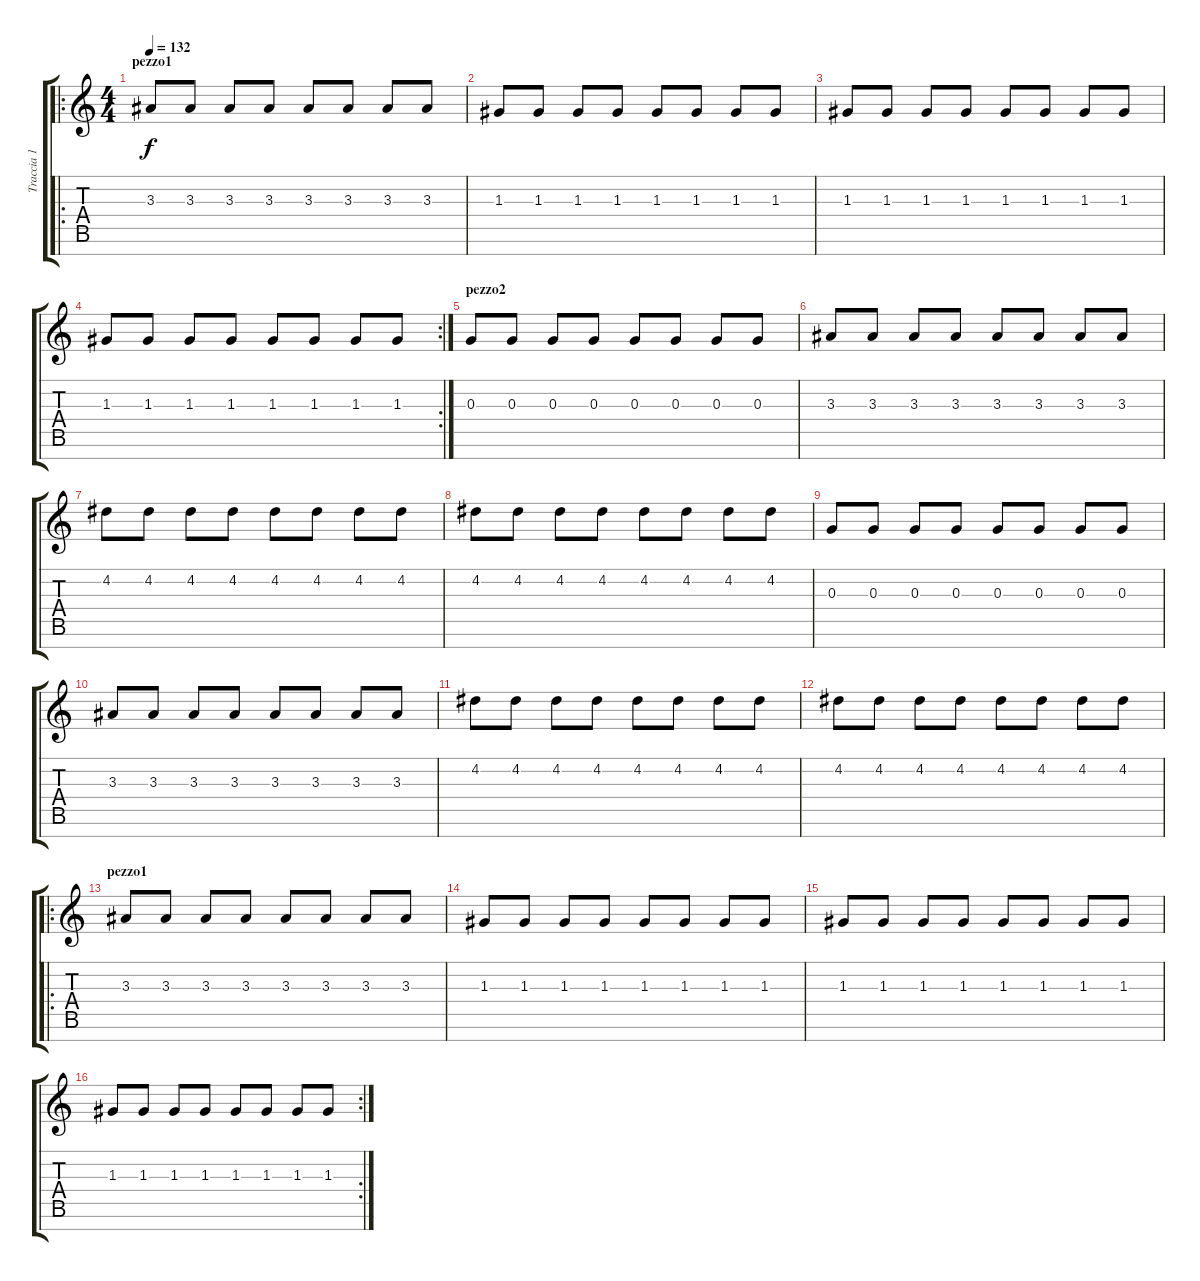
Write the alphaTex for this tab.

\track ("Traccia 1" "Traccia 1") {instrument distortionguitar}
\staff {score tabs}
\tuning (E4 B3 G3 D3 A2 E2 B1) {hide}
\ro
\ts (4 4)
\section ("" "pezzo1")
\tempo 132
\clef g2
\ks c
3.3.8{dy f instrument distortionguitar} 3.3.8 3.3.8 3.3.8 3.3.8 3.3.8 3.3.8 3.3.8 |
1.3.8 1.3.8 1.3.8 1.3.8 1.3.8 1.3.8 1.3.8 1.3.8 |
1.3.8 1.3.8 1.3.8 1.3.8 1.3.8 1.3.8 1.3.8 1.3.8 |
\rc 2
1.3.8 1.3.8 1.3.8 1.3.8 1.3.8 1.3.8 1.3.8 1.3.8 |
\section ("" "pezzo2")
0.3.8 0.3.8 0.3.8 0.3.8 0.3.8 0.3.8 0.3.8 0.3.8 |
3.3.8 3.3.8 3.3.8 3.3.8 3.3.8 3.3.8 3.3.8 3.3.8 |
4.2.8 4.2.8 4.2.8 4.2.8 4.2.8 4.2.8 4.2.8 4.2.8 |
4.2.8 4.2.8 4.2.8 4.2.8 4.2.8 4.2.8 4.2.8 4.2.8 |
0.3.8 0.3.8 0.3.8 0.3.8 0.3.8 0.3.8 0.3.8 0.3.8 |
3.3.8 3.3.8 3.3.8 3.3.8 3.3.8 3.3.8 3.3.8 3.3.8 |
4.2.8 4.2.8 4.2.8 4.2.8 4.2.8 4.2.8 4.2.8 4.2.8 |
4.2.8 4.2.8 4.2.8 4.2.8 4.2.8 4.2.8 4.2.8 4.2.8 |
\ro
\section ("" "pezzo1")
3.3.8 3.3.8 3.3.8 3.3.8 3.3.8 3.3.8 3.3.8 3.3.8 |
1.3.8 1.3.8 1.3.8 1.3.8 1.3.8 1.3.8 1.3.8 1.3.8 |
1.3.8 1.3.8 1.3.8 1.3.8 1.3.8 1.3.8 1.3.8 1.3.8 |
\rc 2
1.3.8 1.3.8 1.3.8 1.3.8 1.3.8 1.3.8 1.3.8 1.3.8
